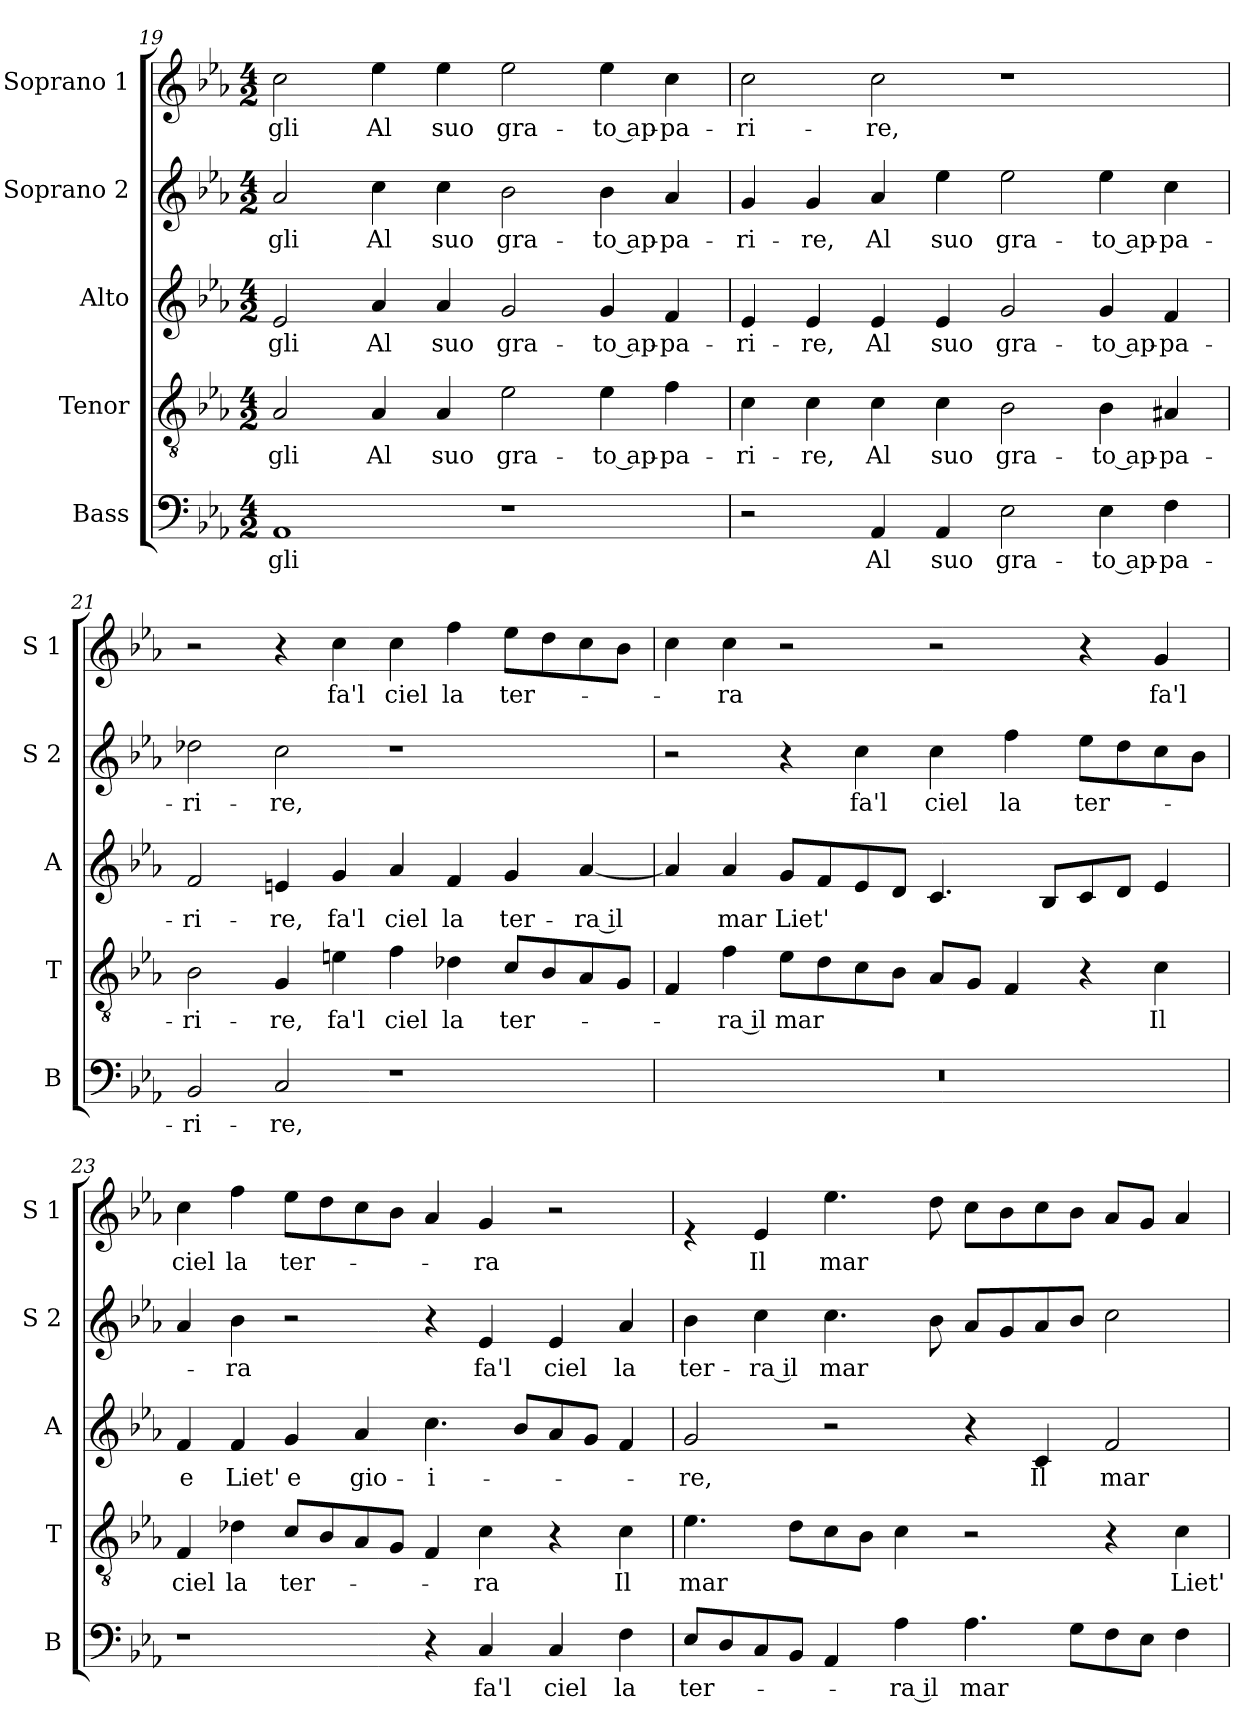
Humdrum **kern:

**kern	**text	**kern	**text	**kern	**text	**kern	**text	**kern	**text
*part5	*part5	*part4	*part4	*part3	*part3	*part2	*part2	*part1	*part1
*staff5	*staff5	*staff4	*staff4	*staff3	*staff3	*staff2	*staff2	*staff1	*staff1
*I"Bass	*	*I"Tenor	*	*I"Alto	*	*I"Soprano 2	*	*I"Soprano 1	*
*I'B	*	*I'T	*	*I'A	*	*I'S 2	*	*I'S 1	*
!!LO:LB:g=z
*clefF4	*	*clefGv2	*	*clefG2	*	*clefG2	*	*clefG2	*
*k[b-e-a-]	*	*k[b-e-a-]	*	*k[b-e-a-]	*	*k[b-e-a-]	*	*k[b-e-a-]	*
*E-:	*	*E-:	*	*E-:	*	*E-:	*	*E-:	*
*M4/2	*	*M4/2	*	*M4/2	*	*M4/2	*	*M4/2	*
=19	=19	=19	=19	=19	=19	=19	=19	=19	=19
!	!LO:LY:b	!	!LO:LY:b	!	!LO:LY:b	!	!LO:LY:b	!	!LO:LY:b
1AA-	-gli	2A-/	-gli	2e-/	-gli	2a-/	-gli	2cc\	-gli
!	!	!	!LO:LY:b	!	!LO:LY:b	!	!LO:LY:b	!	!LO:LY:b
.	.	4A-/	Al	4a-/	Al	4cc\	Al	4ee-\	Al
!	!	!	!LO:LY:b	!	!LO:LY:b	!	!LO:LY:b	!	!LO:LY:b
.	.	4A-/	suo	4a-/	suo	4cc\	suo	4ee-\	suo
!	!	!	!LO:LY:b	!	!LO:LY:b	!	!LO:LY:b	!	!LO:LY:b
1r	.	2e-\	gra-	2g/	gra-	2b-\	gra-	2ee-\	gra-
!	!	!	!LO:LY:b	!	!LO:LY:b	!	!LO:LY:b	!	!LO:LY:b
.	.	4e-\	-to ap-	4g/	-to ap-	4b-\	-to ap-	4ee-\	-to ap-
!	!	!	!LO:LY:b	!	!LO:LY:b	!	!LO:LY:b	!	!LO:LY:b
.	.	4f\	-pa-	4f/	-pa-	4a-/	-pa-	4cc\	-pa-
=20	=20	=20	=20	=20	=20	=20	=20	=20	=20
!	!	!	!LO:LY:b	!	!LO:LY:b	!	!LO:LY:b	!	!LO:LY:b
2r	.	4c\	-ri-	4e-/	-ri-	4g/	-ri-	2cc\	-ri-
!	!	!	!LO:LY:b	!	!LO:LY:b	!	!LO:LY:b	!	!
.	.	4c\	-re,	4e-/	-re,	4g/	-re,	.	.
!	!LO:LY:b	!	!LO:LY:b	!	!LO:LY:b	!	!LO:LY:b	!	!LO:LY:b
4AA-/	Al	4c\	Al	4e-/	Al	4a-/	Al	2cc\	-re,
!	!LO:LY:b	!	!LO:LY:b	!	!LO:LY:b	!	!LO:LY:b	!	!
4AA-/	suo	4c\	suo	4e-/	suo	4ee-\	suo	.	.
!	!LO:LY:b	!	!LO:LY:b	!	!LO:LY:b	!	!LO:LY:b	!	!
2E-\	gra-	2B-\	gra-	2g/	gra-	2ee-\	gra-	1r	.
!	!LO:LY:b	!	!LO:LY:b	!	!LO:LY:b	!	!LO:LY:b	!	!
4E-\	-to ap-	4B-\	-to ap-	4g/	-to ap-	4ee-\	-to ap-	.	.
!	!LO:LY:b	!	!LO:LY:b	!	!LO:LY:b	!	!LO:LY:b	!	!
4F\	-pa-	4A#X/	-pa-	4f/	-pa-	4cc\	-pa-	.	.
=21	=21	=21	=21	=21	=21	=21	=21	=21	=21
!	!LO:LY:b	!	!LO:LY:b	!	!LO:LY:b	!	!LO:LY:b	!	!
2BB-/	-ri-	2B-\	-ri-	2f/	-ri-	2dd-X\	-ri-	2r	.
!	!LO:LY:b	!	!LO:LY:b	!	!LO:LY:b	!	!LO:LY:b	!	!
2C/	-re,	4G/	-re,	4en/	-re,	2cc\	-re,	4r	.
!	!	!	!LO:LY:b	!	!LO:LY:b	!	!	!	!LO:LY:b
.	.	4en\	fa'l	4g/	fa'l	.	.	4cc\	fa'l
!	!	!	!LO:LY:b	!	!LO:LY:b	!	!	!	!LO:LY:b
1r	.	4f\	ciel	4a-/	ciel	1r	.	4cc\	ciel
!	!	!	!LO:LY:b	!	!LO:LY:b	!	!	!	!LO:LY:b
.	.	4d-X\	la	4f/	la	.	.	4ff\	la
!	!	!	!LO:LY:b	!	!LO:LY:b	!	!	!	!LO:LY:b
.	.	8c/L	ter-	4g/	ter-	.	.	8ee-\L	ter-
.	.	8B-/	.	.	.	.	.	8dd\	.
!	!	!	!	!	!LO:LY:b	!	!	!	!
.	.	8A-/	.	[4a-/	-ra il	.	.	8cc\	.
.	.	8G/J	.	.	.	.	.	8b-\J	.
!!LO:LB:g=z
=22	=22	=22	=22	=22	=22	=22	=22	=22	=22
0r	.	4F/	.	4a-/]	.	2r	.	4cc\	.
!	!	!	!LO:LY:b	!	!LO:LY:b	!	!	!	!LO:LY:b
.	.	4f\	-ra il	4a-/	mar	.	.	4cc\	-ra
!	!	!	!LO:LY:b	!	!LO:LY:b	!	!	!	!
.	.	8e-\L	mar	8g/L	Liet'	4r	.	2r	.
.	.	8d\	.	8f/	.	.	.	.	.
!	!	!	!	!	!	!	!LO:LY:b	!	!
.	.	8c\	.	8e-/	.	4cc\	fa'l	.	.
.	.	8B-\J	.	8d/J	.	.	.	.	.
!	!	!	!	!	!	!	!LO:LY:b	!	!
.	.	8A-/L	.	4.c/	.	4cc\	ciel	2r	.
.	.	8G/J	.	.	.	.	.	.	.
!	!	!	!	!	!	!	!LO:LY:b	!	!
.	.	4F/	.	.	.	4ff\	la	.	.
.	.	.	.	8B-/L	.	.	.	.	.
!	!	!	!	!	!	!	!LO:LY:b	!	!
.	.	4r	.	8c/	.	8ee-\L	ter-	4r	.
.	.	.	.	8d/J	.	8dd\	.	.	.
!	!	!	!LO:LY:b	!	!	!	!	!	!LO:LY:b
.	.	4c\	Il	4e-/	.	8cc\	.	4g/	fa'l
.	.	.	.	.	.	8b-\J	.	.	.
=23	=23	=23	=23	=23	=23	=23	=23	=23	=23
!	!	!	!LO:LY:b	!	!LO:LY:b	!	!	!	!LO:LY:b
1r	.	4F/	ciel	4f/	e	4a-/	.	4cc\	ciel
!	!	!	!LO:LY:b	!	!LO:LY:b	!	!LO:LY:b	!	!LO:LY:b
.	.	4d-X\	la	4f/	Liet'	4b-\	-ra	4ff\	la
!	!	!	!LO:LY:b	!	!LO:LY:b	!	!	!	!LO:LY:b
.	.	8c/L	ter-	4g/	e	2r	.	8ee-\L	ter-
.	.	8B-/	.	.	.	.	.	8dd\	.
!	!	!	!	!	!LO:LY:b	!	!	!	!
.	.	8A-/	.	4a-/	gio-	.	.	8cc\	.
.	.	8G/J	.	.	.	.	.	8b-\J	.
!	!	!	!	!	!LO:LY:b	!	!	!	!
4r	.	4F/	.	4.cc\	-i-	4r	.	4a-/	.
!	!LO:LY:b	!	!LO:LY:b	!	!	!	!LO:LY:b	!	!LO:LY:b
4C/	fa'l	4c\	-ra	.	.	4e-/	fa'l	4g/	-ra
.	.	.	.	8b-/L	.	.	.	.	.
!	!LO:LY:b	!	!	!	!	!	!LO:LY:b	!	!
4C/	ciel	4r	.	8a-/	.	4e-/	ciel	2r	.
.	.	.	.	8g/J	.	.	.	.	.
!	!LO:LY:b	!	!LO:LY:b	!	!	!	!LO:LY:b	!	!
4F\	la	4c\	Il	4f/	.	4a-/	la	.	.
=24	=24	=24	=24	=24	=24	=24	=24	=24	=24
!	!LO:LY:b	!	!LO:LY:b	!	!LO:LY:b	!	!LO:LY:b	!	!
8E-/L	ter-	4.e-\	mar	2g/	-re,	4b-\	ter-	4re	.
8D/	.	.	.	.	.	.	.	.	.
!	!	!	!	!	!	!	!LO:LY:b	!	!LO:LY:b
8C/	.	.	.	.	.	4cc\	-ra il	4e-/	Il
8BB-/J	.	8d\L	.	.	.	.	.	.	.
!	!	!	!	!	!	!	!LO:LY:b	!	!LO:LY:b
4AA-/	.	8c\	.	2r	.	4.cc\	mar	4.ee-\	mar
.	.	8B-\J	.	.	.	.	.	.	.
!	!LO:LY:b	!	!	!	!	!	!	!	!
4A-\	-ra il	4c\	.	.	.	.	.	.	.
.	.	.	.	.	.	8b-\	.	8dd\	.
!	!LO:LY:b	!	!	!	!	!	!	!	!
4.A-\	mar	2r	.	4r	.	8a-/L	.	8cc\L	.
.	.	.	.	.	.	8g/	.	8b-\	.
!	!	!	!	!	!LO:LY:b	!	!	!	!
.	.	.	.	4c/	Il	8a-/	.	8cc\	.
8G\L	.	.	.	.	.	8b-/J	.	8b-\J	.
!	!	!	!	!	!LO:LY:b	!	!	!	!
8F\	.	4r	.	2f/	mar	2cc\	.	8a-/L	.
8E-\J	.	.	.	.	.	.	.	8g/J	.
!	!	!	!LO:LY:b	!	!	!	!	!	!
4F\	.	4c\	Liet'	.	.	.	.	4a-/	.
=	=	=	=	=	=	=	=	=	=
*-	*-	*-	*-	*-	*-	*-	*-	*-	*-
